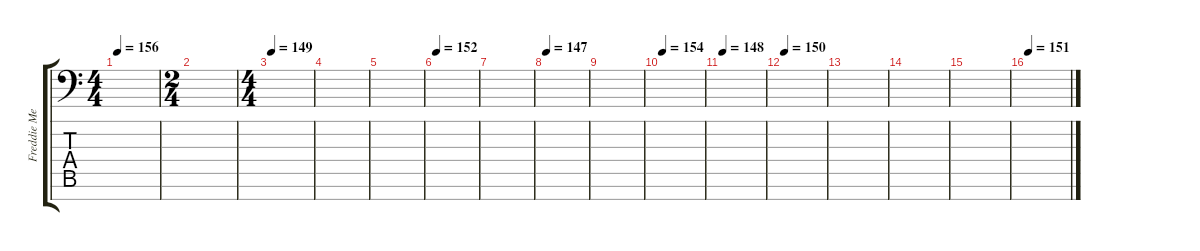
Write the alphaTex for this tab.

\track ("Freddie Mercury - Lead Vocals" "Freddie Me") {instrument overdrivenguitar}
\staff {score tabs}
\tuning (E5 B4 G4 D4 A3 E3 C-1) {hide}
\ts (4 4)
\tempo 156
\clef f4
\ks c
|
\ts (2 4)
|
\ts (4 4)
\tempo 149
|
|
|
\tempo 152
|
|
\tempo 147
|
|
\tempo 154
|
\tempo 148
|
\tempo 150
|
|
|
|
\tempo 151
